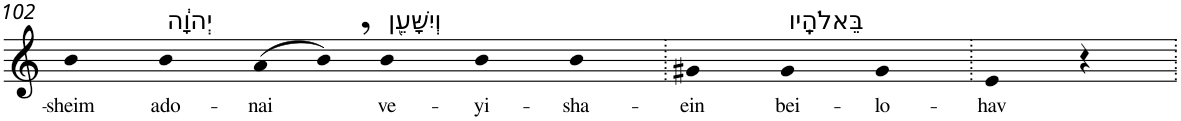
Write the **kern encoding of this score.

**kern	**text
*part1	*part1
*staff1	*staff1
*I"Piano	*
*I'Pno	*
!!LO:PB:g=z
*clefG2	*
*k[]	*
=102	=102
!	!LO:LY:b
4b	-sheim
!LO:TX:a:t=יְהוָ֔ה	!
!	!LO:LY:b
4b	ado-
!	!LO:LY:b
(8a	-nai
8b,)	.
!LO:TX:a:t=וְיִשָּׁעֵ֖ן	!
!	!LO:LY:b
4b	ve-
!	!LO:LY:b
4b	-yi-
!	!LO:LY:b
4b	-sha-
=103.	=103.
!	!LO:LY:b
4g#X	-ein
!LO:TX:a:t=בֵּאלֹהָֽיו	!
!	!LO:LY:b
4g#	bei-
!	!LO:LY:b
4g#	-lo-
=104.	=104.
!	!LO:LY:b
4e	-hav
4r	.
=.	=.
*-	*-
